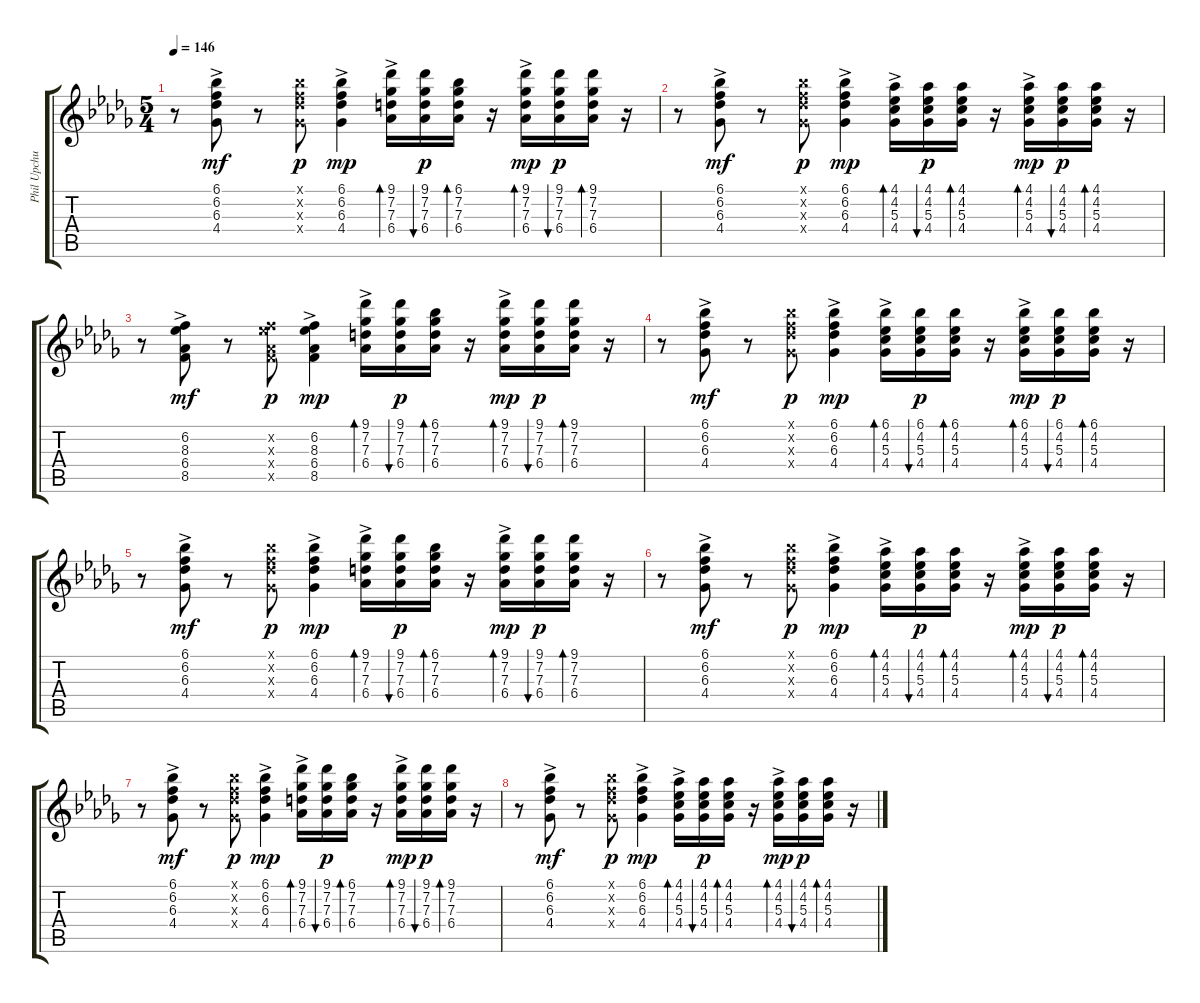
\track ("Phil Upchurch Rythym Guitar" "Phil Upchu") {instrument electricguitarjazz}
\staff {score tabs}
\tuning (E4 B3 G3 D3 A2 E2) {hide}
\ts (5 4)
\tempo 146
\clef g2
\ks db
r.8{dy p} (6.1{ac} 6.2{ac} 6.3{ac} 4.4{ac}).8{dy mf} r.8 (6.1{x} 6.2{x} 6.3{x} 4.4{x}).8{dy p} (6.1{ac} 6.2{ac} 6.3{ac} 4.4{ac}).4{dy mp} (9.1{ac} 7.2{ac} 7.3{ac} 6.4{ac}).16{bd 30} (9.1 7.2 7.3 6.4).16{bu 30 dy p} (6.1 7.2 7.3 6.4).16{bd 30} r.16 (9.1{ac} 7.2{ac} 7.3{ac} 6.4{ac}).16{bd 30 dy mp} (9.1 7.2 7.3 6.4).16{bu 30 dy p} (9.1 7.2 7.3 6.4).16{bd 30} r.16 |
r.8 (6.1{ac} 6.2{ac} 6.3{ac} 4.4{ac}).8{dy mf} r.8 (6.1{x} 6.2{x} 6.3{x} 4.4{x}).8{dy p} (6.1{ac} 6.2{ac} 6.3{ac} 4.4{ac}).4{dy mp} (4.1{ac} 4.2{ac} 5.3{ac} 4.4{ac}).16{bd 30} (4.1 4.2 5.3 4.4).16{bu 30 dy p} (4.1 4.2 5.3 4.4).16{bd 30} r.16 (4.1{ac} 4.2{ac} 5.3{ac} 4.4{ac}).16{bd 30 dy mp} (4.1 4.2 5.3 4.4).16{bu 30 dy p} (4.1 4.2 5.3 4.4).16{bd 30} r.16 |
r.8 (6.2{ac} 8.3{ac} 6.4{ac} 8.5{ac}).8{dy mf} r.8 (6.2{x} 8.3{x} 6.4{x} 8.5{x}).8{dy p} (6.2{ac} 8.3{ac} 6.4{ac} 8.5{ac}).4{dy mp} (9.1{ac} 7.2{ac} 7.3{ac} 6.4{ac}).16{bd 30} (9.1 7.2 7.3 6.4).16{bu 30 dy p} (6.1 7.2 7.3 6.4).16{bd 30} r.16 (9.1{ac} 7.2{ac} 7.3{ac} 6.4{ac}).16{bd 30 dy mp} (9.1 7.2 7.3 6.4).16{bu 30 dy p} (9.1 7.2 7.3 6.4).16{bd 30} r.16 |
r.8 (6.1{ac} 6.2{ac} 6.3{ac} 4.4{ac}).8{dy mf} r.8 (6.1{x} 6.2{x} 6.3{x} 4.4{x}).8{dy p} (6.1{ac} 6.2{ac} 6.3{ac} 4.4{ac}).4{dy mp} (6.1{ac} 4.2{ac} 5.3{ac} 4.4{ac}).16{bd 30} (6.1 4.2 5.3 4.4).16{bu 30 dy p} (6.1 4.2 5.3 4.4).16{bd 30} r.16 (6.1{ac} 4.2{ac} 5.3{ac} 4.4{ac}).16{bd 30 dy mp} (6.1 4.2 5.3 4.4).16{bu 30 dy p} (6.1 4.2 5.3 4.4).16{bd 30} r.16 |
r.8 (6.1{ac} 6.2{ac} 6.3{ac} 4.4{ac}).8{dy mf} r.8 (6.1{x} 6.2{x} 6.3{x} 4.4{x}).8{dy p} (6.1{ac} 6.2{ac} 6.3{ac} 4.4{ac}).4{dy mp} (9.1{ac} 7.2{ac} 7.3{ac} 6.4{ac}).16{bd 30} (9.1 7.2 7.3 6.4).16{bu 30 dy p} (6.1 7.2 7.3 6.4).16{bd 30} r.16 (9.1{ac} 7.2{ac} 7.3{ac} 6.4{ac}).16{bd 30 dy mp} (9.1 7.2 7.3 6.4).16{bu 30 dy p} (9.1 7.2 7.3 6.4).16{bd 30} r.16 |
r.8 (6.1{ac} 6.2{ac} 6.3{ac} 4.4{ac}).8{dy mf} r.8 (6.1{x} 6.2{x} 6.3{x} 4.4{x}).8{dy p} (6.1{ac} 6.2{ac} 6.3{ac} 4.4{ac}).4{dy mp} (4.1{ac} 4.2{ac} 5.3{ac} 4.4{ac}).16{bd 30} (4.1 4.2 5.3 4.4).16{bu 30 dy p} (4.1 4.2 5.3 4.4).16{bd 30} r.16 (4.1{ac} 4.2{ac} 5.3{ac} 4.4{ac}).16{bd 30 dy mp} (4.1 4.2 5.3 4.4).16{bu 30 dy p} (4.1 4.2 5.3 4.4).16{bd 30} r.16 |
r.8 (6.1{ac} 6.2{ac} 6.3{ac} 4.4{ac}).8{dy mf} r.8 (6.1{x} 6.2{x} 6.3{x} 4.4{x}).8{dy p} (6.1{ac} 6.2{ac} 6.3{ac} 4.4{ac}).4{dy mp} (9.1{ac} 7.2{ac} 7.3{ac} 6.4{ac}).16{bd 30} (9.1 7.2 7.3 6.4).16{bu 30 dy p} (6.1 7.2 7.3 6.4).16{bd 30} r.16 (9.1{ac} 7.2{ac} 7.3{ac} 6.4{ac}).16{bd 30 dy mp} (9.1 7.2 7.3 6.4).16{bu 30 dy p} (9.1 7.2 7.3 6.4).16{bd 30} r.16 |
r.8 (6.1{ac} 6.2{ac} 6.3{ac} 4.4{ac}).8{dy mf} r.8 (6.1{x} 6.2{x} 6.3{x} 4.4{x}).8{dy p} (6.1{ac} 6.2{ac} 6.3{ac} 4.4{ac}).4{dy mp} (4.1{ac} 4.2{ac} 5.3{ac} 4.4{ac}).16{bd 30} (4.1 4.2 5.3 4.4).16{bu 30 dy p} (4.1 4.2 5.3 4.4).16{bd 30} r.16 (4.1{ac} 4.2{ac} 5.3{ac} 4.4{ac}).16{bd 30 dy mp} (4.1 4.2 5.3 4.4).16{bu 30 dy p} (4.1 4.2 5.3 4.4).16{bd 30} r.16
